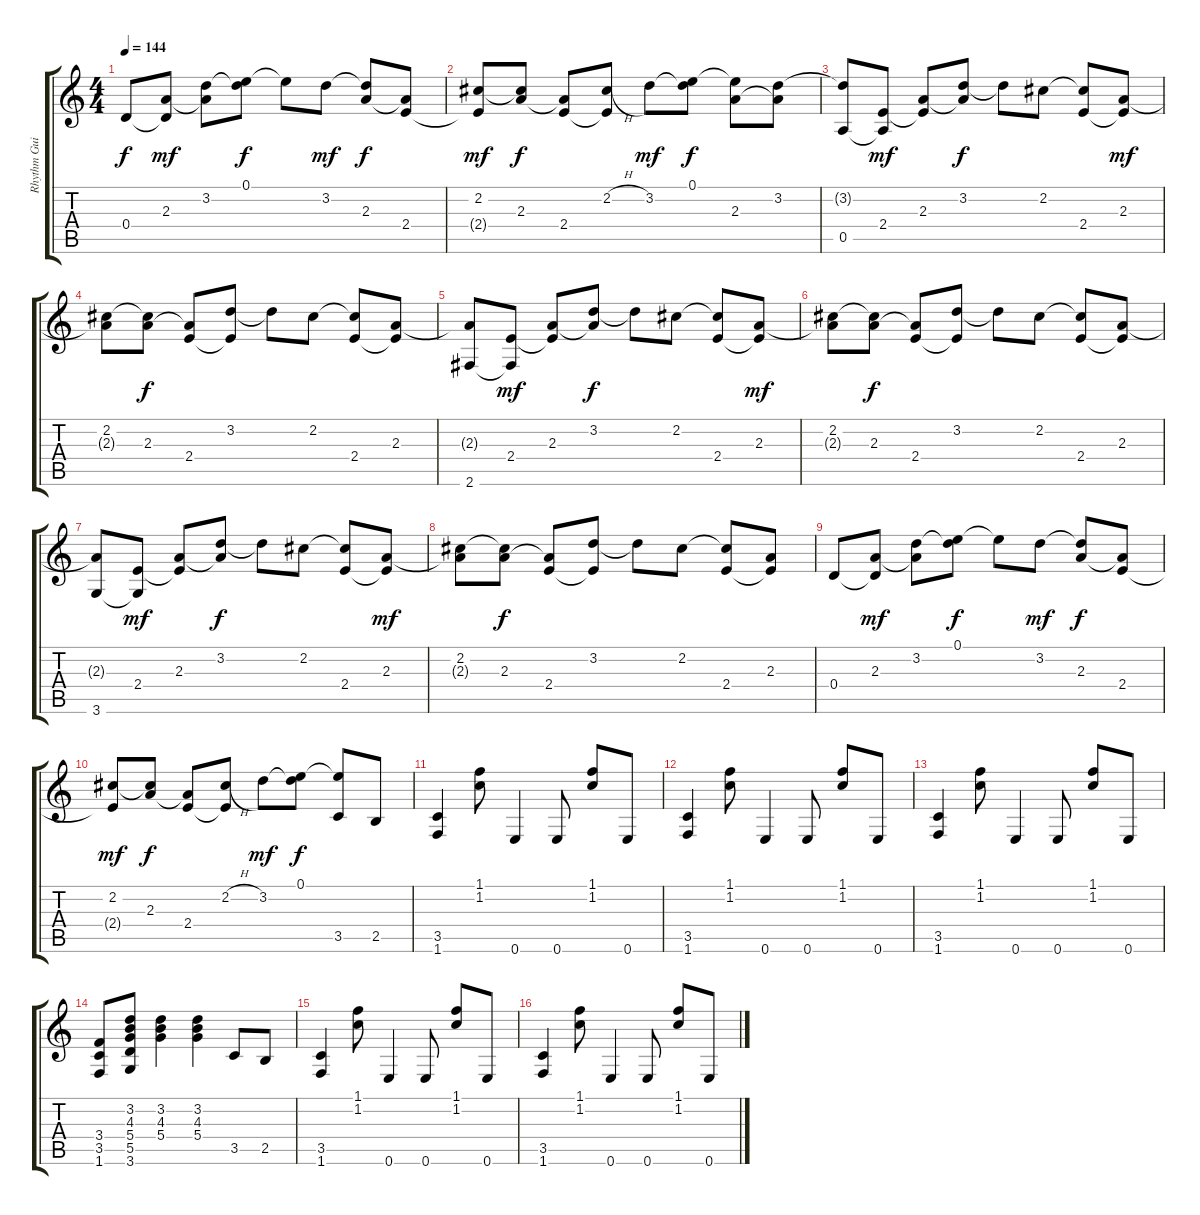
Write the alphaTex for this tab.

\track ("Rhythm Guitar 1" "Rhythm Gui") {instrument distortionguitar}
\staff {score tabs}
\tuning (E4 B3 G3 D3 A2 E2) {hide}
\ts (4 4)
\tempo 144
\clef g2
\ks c
0.4.8{dy f} (2.3 0.4{t}).8{dy mf} (3.2 2.3{t}).8 (0.1 3.2{t}).8{dy f} 0.1{t}.8 3.2.8{dy mf} (3.2{t} 2.3).8{dy f} (2.3{t} 2.4).8 |
(2.2 2.4{t}).8{dy mf} (2.2{t} 2.3).8{dy f} (2.3{t} 2.4).8 (2.2{h} 2.4{t}).8 3.2.8{dy mf} (0.1 3.2{t}).8{dy f} (0.1{t} 2.3).8 (3.2 2.3{t}).8 |
(3.2{t} 0.5).8 (2.4 0.5{t}).8{dy mf} (2.3 2.4{t}).8 (3.2 2.3{t}).8{dy f} 3.2{t}.8 2.2.8 (2.2{t} 2.4).8 (2.3 2.4{t}).8{dy mf} |
(2.2 2.3{t}).8 (2.2{t} 2.3).8{dy f} (2.3{t} 2.4).8 (3.2 2.4{t}).8 3.2{t}.8 2.2.8 (2.2{t} 2.4).8 (2.3 2.4{t}).8 |
(2.3{t} 2.6).8 (2.4 2.6{t}).8{dy mf} (2.3 2.4{t}).8 (3.2 2.3{t}).8{dy f} 3.2{t}.8 2.2.8 (2.2{t} 2.4).8 (2.3 2.4{t}).8{dy mf} |
(2.2 2.3{t}).8 (2.2{t} 2.3).8{dy f} (2.3{t} 2.4).8 (3.2 2.4{t}).8 3.2{t}.8 2.2.8 (2.2{t} 2.4).8 (2.3 2.4{t}).8 |
(2.3{t} 3.6).8 (2.4 3.6{t}).8{dy mf} (2.3 2.4{t}).8 (3.2 2.3{t}).8{dy f} 3.2{t}.8 2.2.8 (2.2{t} 2.4).8 (2.3 2.4{t}).8{dy mf} |
(2.2 2.3{t}).8 (2.2{t} 2.3).8{dy f} (2.3{t} 2.4).8 (3.2 2.4{t}).8 3.2{t}.8 2.2.8 (2.2{t} 2.4).8 (2.3 2.4{t}).8 |
0.4.8 (2.3 0.4{t}).8{dy mf} (3.2 2.3{t}).8 (0.1 3.2{t}).8{dy f} 0.1{t}.8 3.2.8{dy mf} (3.2{t} 2.3).8{dy f} (2.3{t} 2.4).8 |
(2.2 2.4{t}).8{dy mf} (2.2{t} 2.3).8{dy f} (2.3{t} 2.4).8 (2.2{h} 2.4{t}).8 3.2.8{dy mf} (0.1 3.2{t}).8{dy f} (0.1{t} 3.5).8 2.5.8 |
(3.5 1.6).4 (1.1 1.2).8 0.6.4 0.6.8 (1.1 1.2).8 0.6.8 |
(3.5 1.6).4 (1.1 1.2).8 0.6.4 0.6.8 (1.1 1.2).8 0.6.8 |
(3.5 1.6).4 (1.1 1.2).8 0.6.4 0.6.8 (1.1 1.2).8 0.6.8 |
(3.4 3.5 1.6).8 (3.2 4.3 5.4 5.5 3.6).8 (3.2 4.3 5.4).4 (3.2 4.3 5.4).4 3.5.8 2.5.8 |
(3.5 1.6).4 (1.1 1.2).8 0.6.4 0.6.8 (1.1 1.2).8 0.6.8 |
(3.5 1.6).4 (1.1 1.2).8 0.6.4 0.6.8 (1.1 1.2).8 0.6.8
